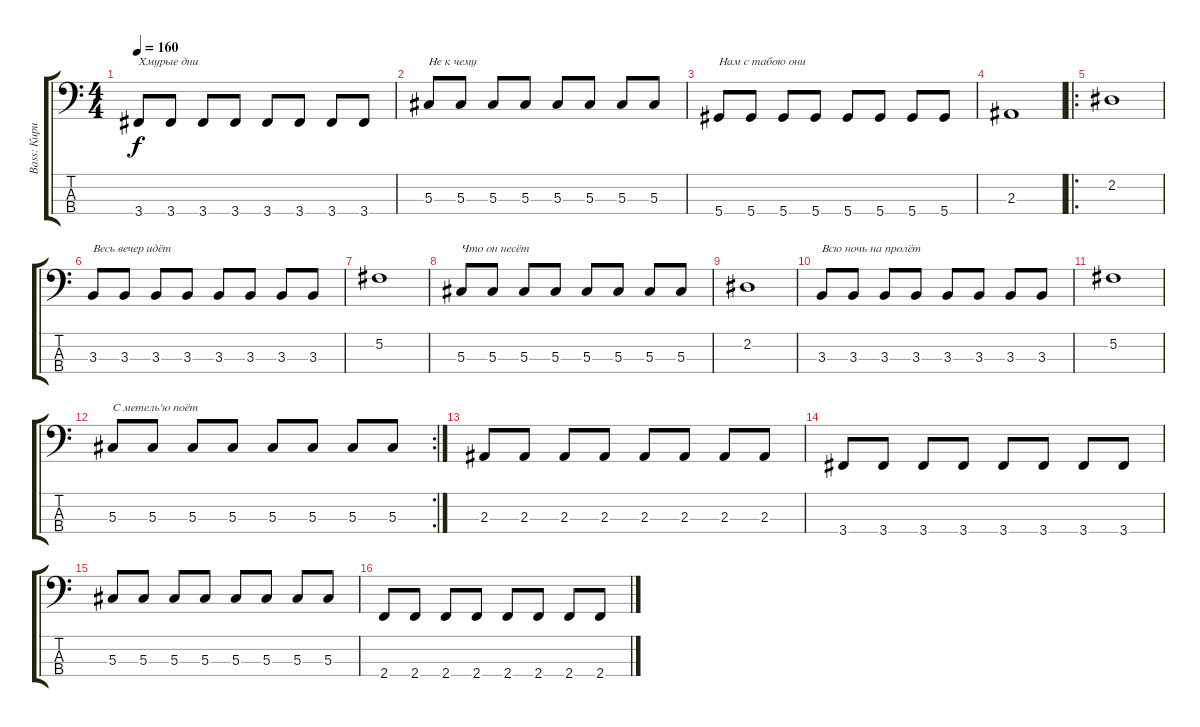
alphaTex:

\track ("Bass: Кирилл" "Bass: Кири") {instrument electricbasspick}
\staff {score tabs}
\tuning (Gb2 Db2 Ab1 Eb1) {hide}
\ts (4 4)
\tempo 160
\clef f4
\ks c
3.4.8{txt "Хмурые дни" dy f} 3.4.8 3.4.8 3.4.8 3.4.8 3.4.8 3.4.8 3.4.8 |
5.3.8{txt "Не к чему"} 5.3.8 5.3.8 5.3.8 5.3.8 5.3.8 5.3.8 5.3.8 |
5.4.8{txt "Нам с табою они"} 5.4.8 5.4.8 5.4.8 5.4.8 5.4.8 5.4.8 5.4.8 |
2.3.1 |
\ro
2.2.1 |
3.3.8{txt "Весь вечер идёт"} 3.3.8 3.3.8 3.3.8 3.3.8 3.3.8 3.3.8 3.3.8 |
5.2.1 |
5.3.8{txt "Что он несёт"} 5.3.8 5.3.8 5.3.8 5.3.8 5.3.8 5.3.8 5.3.8 |
2.2.1 |
3.3.8{txt "Всю ночь на пролёт"} 3.3.8 3.3.8 3.3.8 3.3.8 3.3.8 3.3.8 3.3.8 |
5.2.1 |
\rc 2
5.3.8{txt "С метель'ю поёт"} 5.3.8 5.3.8 5.3.8 5.3.8 5.3.8 5.3.8 5.3.8 |
2.3.8{volume 12} 2.3.8 2.3.8 2.3.8 2.3.8 2.3.8 2.3.8 2.3.8 |
3.4.8 3.4.8 3.4.8 3.4.8 3.4.8 3.4.8 3.4.8 3.4.8 |
5.3.8 5.3.8 5.3.8 5.3.8 5.3.8 5.3.8 5.3.8 5.3.8 |
2.4.8 2.4.8 2.4.8 2.4.8 2.4.8 2.4.8 2.4.8 2.4.8
